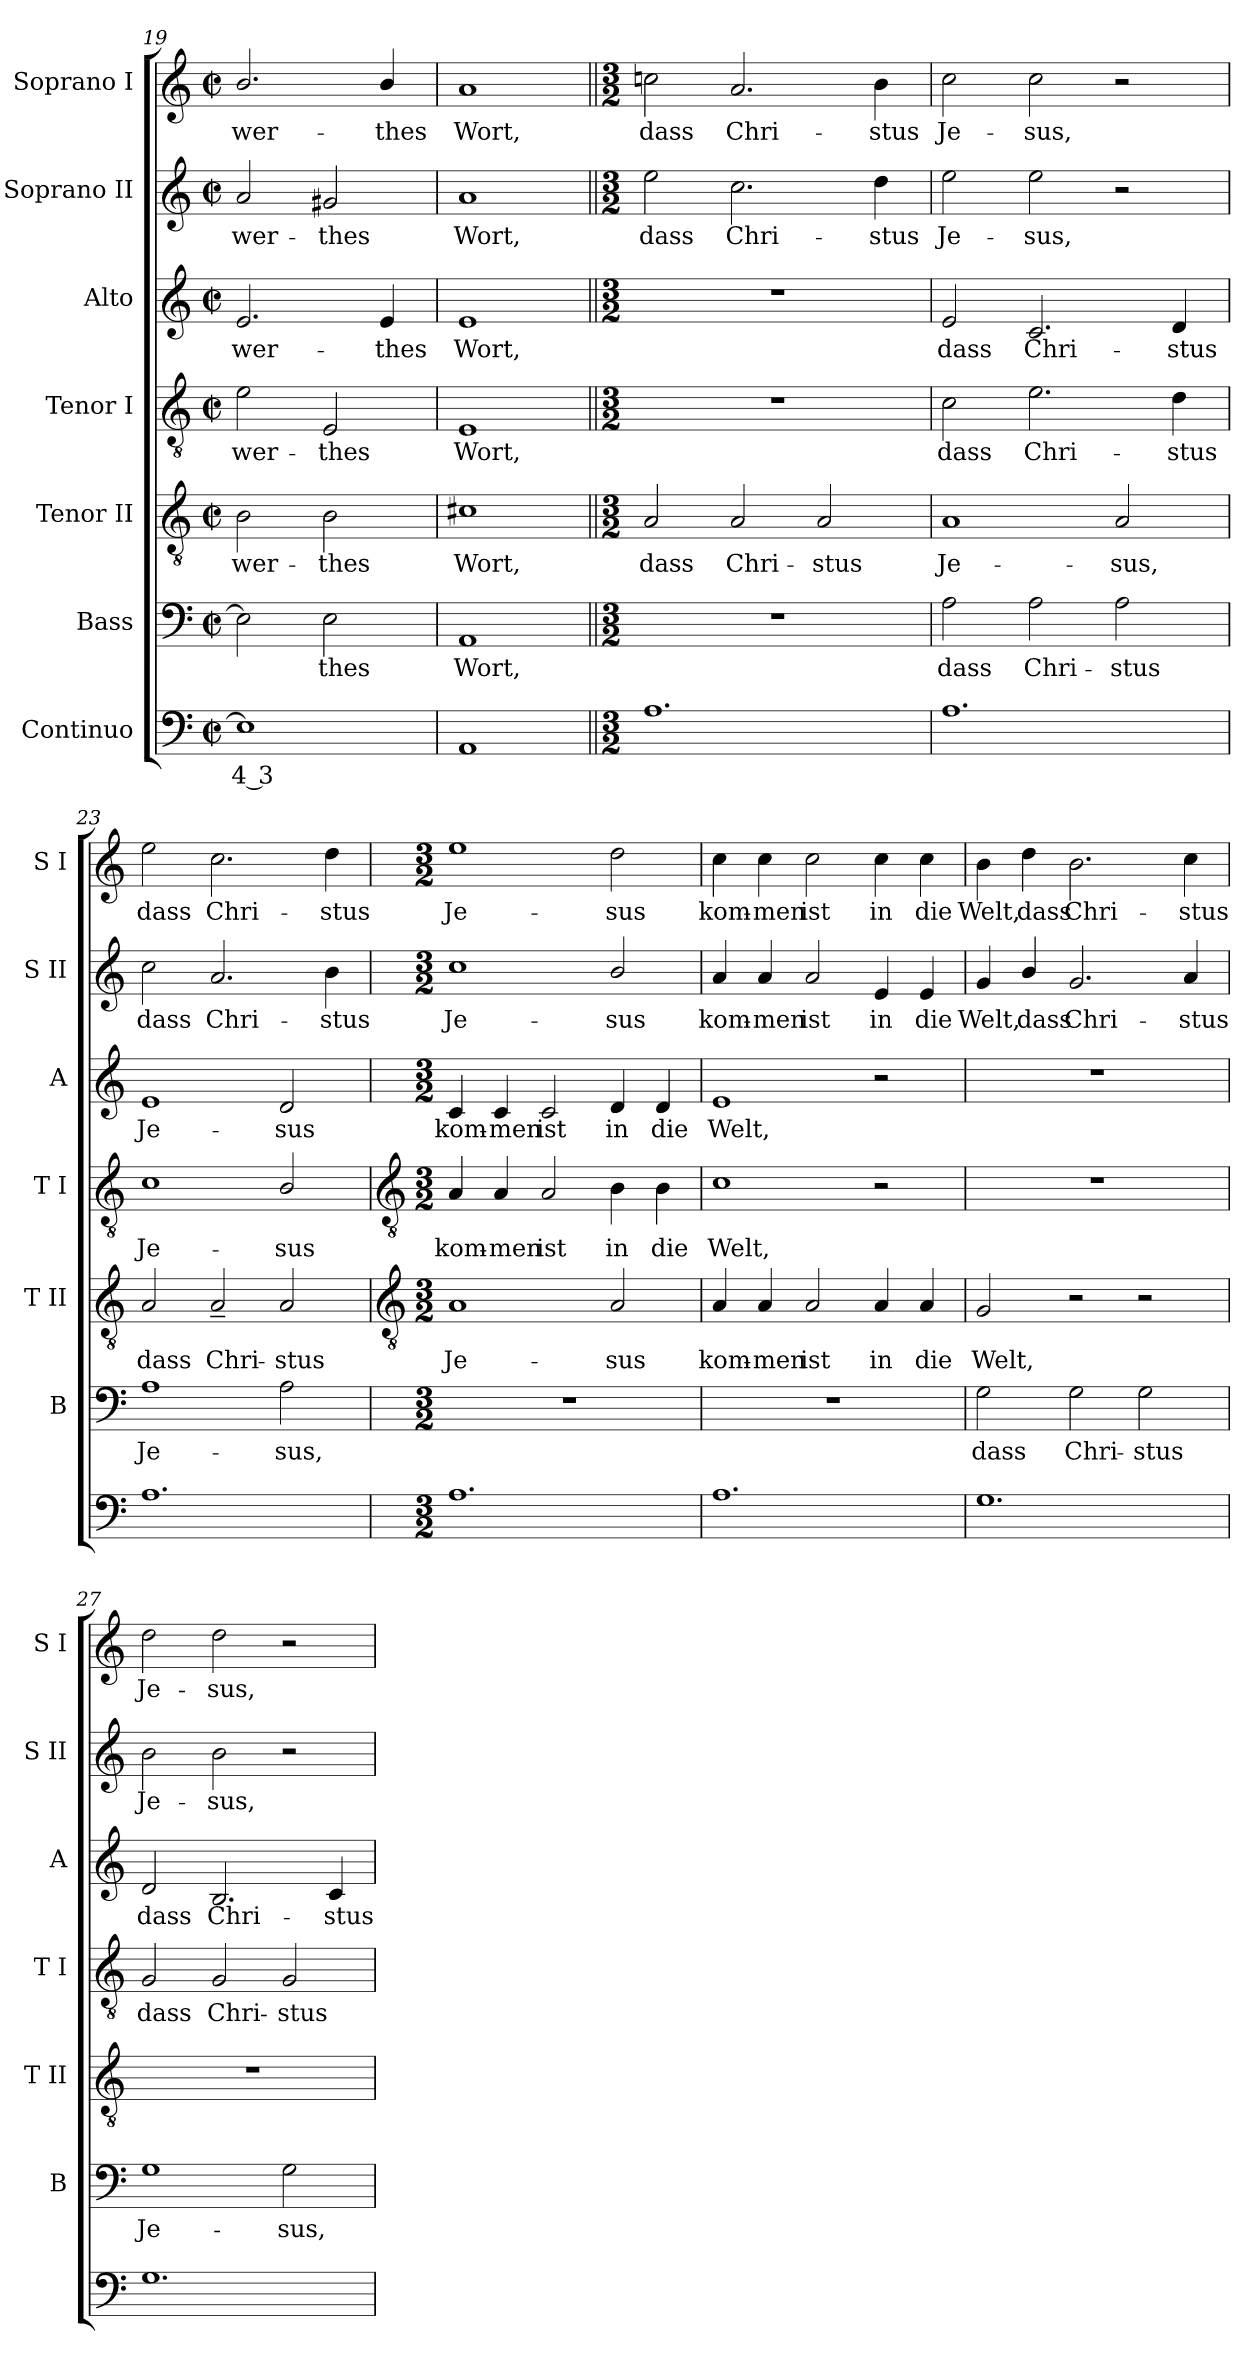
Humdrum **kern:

**kern	**text	**kern	**text	**kern	**text	**kern	**text	**kern	**text	**kern	**text	**kern	**text
*part7	*part7	*part6	*part6	*part5	*part5	*part4	*part4	*part3	*part3	*part2	*part2	*part1	*part1
*staff7	*staff7	*staff6	*staff6	*staff5	*staff5	*staff4	*staff4	*staff3	*staff3	*staff2	*staff2	*staff1	*staff1
*I"Continuo	*	*I"Bass	*	*I"Tenor II	*	*I"Tenor I	*	*I"Alto	*	*I"Soprano II	*	*I"Soprano I	*
*	*	*I'B	*	*I'T II	*	*I'T I	*	*I'A	*	*I'S II	*	*I'S I	*
*clefF4	*	*clefF4	*	*clefGv2	*	*clefGv2	*	*clefG2	*	*clefG2	*	*clefG2	*
*k[]	*	*k[]	*	*k[]	*	*k[]	*	*k[]	*	*k[]	*	*k[]	*
*C:	*	*C:	*	*C:	*	*C:	*	*C:	*	*C:	*	*C:	*
*M2/2	*	*M2/2	*	*M2/2	*	*M2/2	*	*M2/2	*	*M2/2	*	*M2/2	*
*met(c|)	*	*met(c|)	*	*met(c|)	*	*met(c|)	*	*met(c|)	*	*met(c|)	*	*met(c|)	*
=19	=19	=19	=19	=19	=19	=19	=19	=19	=19	=19	=19	=19	=19
!	!LO:LY:b	!	!	!	!LO:LY:b	!	!LO:LY:b	!	!LO:LY:b	!	!LO:LY:b	!	!LO:LY:b
1E]	4 3	2E]	.	2B	wer-	2e	wer-	2.e	wer-	2a	wer-	2.b/	wer-
!	!	!	!LO:LY:b	!	!LO:LY:b	!	!LO:LY:b	!	!	!	!LO:LY:b	!	!
.	.	2E	thes	2B	-thes	2E	-thes	.	.	2g#X	-thes	.	.
!	!	!	!	!	!	!	!	!	!LO:LY:b	!	!	!	!LO:LY:b
.	.	.	.	.	.	.	.	4e	-thes	.	.	4b/	-thes
=20	=20	=20	=20	=20	=20	=20	=20	=20	=20	=20	=20	=20	=20
!	!	!	!LO:LY:b	!	!LO:LY:b	!	!LO:LY:b	!	!LO:LY:b	!	!LO:LY:b	!	!LO:LY:b
1AA	.	1AA	Wort,	1c#X	Wort,	1E	Wort,	1e	Wort,	1a	Wort,	1a	Wort,
=21||	=21||	=21||	=21||	=21||	=21||	=21||	=21||	=21||	=21||	=21||	=21||	=21||	=21||
*M3/2	*	*M3/2	*	*M3/2	*	*M3/2	*	*M3/2	*	*M3/2	*	*M3/2	*
!	!	!LO:N:vis=1	!	!	!LO:LY:b	!LO:N:vis=1	!	!LO:N:vis=1	!	!	!LO:LY:b	!	!LO:LY:b
1.A	.	1.r	.	2A	dass	1.r	.	1.r	.	2ee	dass	2ccn	dass
!	!	!	!	!	!LO:LY:b	!	!	!	!	!	!LO:LY:b	!	!LO:LY:b
.	.	.	.	2A	Chri-	.	.	.	.	2.cc	Chri-	2.a	Chri-
!	!	!	!	!	!LO:LY:b	!	!	!	!	!	!	!	!
.	.	.	.	2A	-stus	.	.	.	.	.	.	.	.
!	!	!	!	!	!	!	!	!	!	!	!LO:LY:b	!	!LO:LY:b
.	.	.	.	.	.	.	.	.	.	4dd	-stus	4b	-stus
=22	=22	=22	=22	=22	=22	=22	=22	=22	=22	=22	=22	=22	=22
!	!	!	!LO:LY:b	!	!LO:LY:b	!	!LO:LY:b	!	!LO:LY:b	!	!LO:LY:b	!	!LO:LY:b
1.A	.	2A	dass	1A	Je-	2c	dass	2e	dass	2ee	Je-	2cc	Je-
!	!	!	!LO:LY:b	!	!	!	!LO:LY:b	!	!LO:LY:b	!	!LO:LY:b	!	!LO:LY:b
.	.	2A	Chri-	.	.	2.e	Chri-	2.c	Chri-	2ee	-sus,	2cc	-sus,
!	!	!	!LO:LY:b	!	!LO:LY:b	!	!	!	!	!	!	!	!
.	.	2A	-stus	2A	-sus,	.	.	.	.	2r	.	2r	.
!	!	!	!	!	!	!	!LO:LY:b	!	!LO:LY:b	!	!	!	!
.	.	.	.	.	.	4d	-stus	4d	-stus	.	.	.	.
=23	=23	=23	=23	=23	=23	=23	=23	=23	=23	=23	=23	=23	=23
!	!	!	!LO:LY:b	!	!LO:LY:b	!	!LO:LY:b	!	!LO:LY:b	!	!LO:LY:b	!	!LO:LY:b
1.A	.	1A	Je-	2A	dass	1c	Je-	1e	Je-	2cc	dass	2ee	dass
!	!	!	!	!	!LO:LY:b	!	!	!	!	!	!LO:LY:b	!	!LO:LY:b
.	.	.	.	2A~	Chri-	.	.	.	.	2.a	Chri-	2.cc	Chri-
!	!	!	!LO:LY:b	!	!LO:LY:b	!	!LO:LY:b	!	!LO:LY:b	!	!	!	!
.	.	2A	-sus,	2A	-stus	2B/	-sus	2d	-sus	.	.	.	.
!	!	!	!	!	!	!	!	!	!	!	!LO:LY:b	!	!LO:LY:b
.	.	.	.	.	.	.	.	.	.	4b	-stus	4dd	-stus
!!LO:LB:g=z
=24	=24	=24	=24	=24	=24	=24	=24	=24	=24	=24	=24	=24	=24
*	*	*	*	*clefGv2	*	*clefGv2	*	*	*	*	*	*	*
*M3/2	*	*M3/2	*	*M3/2	*	*M3/2	*	*M3/2	*	*M3/2	*	*M3/2	*
!	!	!LO:N:vis=1	!	!	!LO:LY:b	!	!LO:LY:b	!	!LO:LY:b	!	!LO:LY:b	!	!LO:LY:b
1.A	.	1.r	.	1A	Je-	4A	kom-	4c	kom-	1cc	Je-	1ee	Je-
!	!	!	!	!	!	!	!LO:LY:b	!	!LO:LY:b	!	!	!	!
.	.	.	.	.	.	4A	-men	4c	-men	.	.	.	.
!	!	!	!	!	!	!	!LO:LY:b	!	!LO:LY:b	!	!	!	!
.	.	.	.	.	.	2A	ist	2c	ist	.	.	.	.
!	!	!	!	!	!LO:LY:b	!	!LO:LY:b	!	!LO:LY:b	!	!LO:LY:b	!	!LO:LY:b
.	.	.	.	2A	-sus	4B	in	4d	in	2b/	-sus	2dd	-sus
!	!	!	!	!	!	!	!LO:LY:b	!	!LO:LY:b	!	!	!	!
.	.	.	.	.	.	4B	die	4d	die	.	.	.	.
=25	=25	=25	=25	=25	=25	=25	=25	=25	=25	=25	=25	=25	=25
!	!	!LO:N:vis=1	!	!	!LO:LY:b	!	!LO:LY:b	!	!LO:LY:b	!	!LO:LY:b	!	!LO:LY:b
1.A	.	1.r	.	4A	kom-	1c	Welt,	1e	Welt,	4a	kom-	4cc	kom-
!	!	!	!	!	!LO:LY:b	!	!	!	!	!	!LO:LY:b	!	!LO:LY:b
.	.	.	.	4A	-men	.	.	.	.	4a	-men	4cc	-men
!	!	!	!	!	!LO:LY:b	!	!	!	!	!	!LO:LY:b	!	!LO:LY:b
.	.	.	.	2A	ist	.	.	.	.	2a	ist	2cc	ist
!	!	!	!	!	!LO:LY:b	!	!	!	!	!	!LO:LY:b	!	!LO:LY:b
.	.	.	.	4A	in	2r	.	2r	.	4e	in	4cc	in
!	!	!	!	!	!LO:LY:b	!	!	!	!	!	!LO:LY:b	!	!LO:LY:b
.	.	.	.	4A	die	.	.	.	.	4e	die	4cc	die
=26	=26	=26	=26	=26	=26	=26	=26	=26	=26	=26	=26	=26	=26
!	!	!	!LO:LY:b	!	!LO:LY:b	!LO:N:vis=1	!	!LO:N:vis=1	!	!	!LO:LY:b	!	!LO:LY:b
1.G	.	2G	dass	2G	Welt,	1.r	.	1.r	.	4g	Welt,	4b	Welt,
!	!	!	!	!	!	!	!	!	!	!	!LO:LY:b	!	!LO:LY:b
.	.	.	.	.	.	.	.	.	.	4b/	dass	4dd	dass
!	!	!	!LO:LY:b	!	!	!	!	!	!	!	!LO:LY:b	!	!LO:LY:b
.	.	2G	Chri-	2r	.	.	.	.	.	2.g	Chri-	2.b	Chri-
!	!	!	!LO:LY:b	!	!	!	!	!	!	!	!	!	!
.	.	2G	-stus	2r	.	.	.	.	.	.	.	.	.
!	!	!	!	!	!	!	!	!	!	!	!LO:LY:b	!	!LO:LY:b
.	.	.	.	.	.	.	.	.	.	4a	-stus	4cc	-stus
=27	=27	=27	=27	=27	=27	=27	=27	=27	=27	=27	=27	=27	=27
!	!	!	!LO:LY:b	!LO:N:vis=1	!	!	!LO:LY:b	!	!LO:LY:b	!	!LO:LY:b	!	!LO:LY:b
1.G	.	1G	Je-	1.r	.	2G	dass	2d	dass	2b	Je-	2dd	Je-
!	!	!	!	!	!	!	!LO:LY:b	!	!LO:LY:b	!	!LO:LY:b	!	!LO:LY:b
.	.	.	.	.	.	2G	Chri-	2.B	Chri-	2b	-sus,	2dd	-sus,
!	!	!	!LO:LY:b	!	!	!	!LO:LY:b	!	!	!	!	!	!
.	.	2G	-sus,	.	.	2G	-stus	.	.	2r	.	2r	.
!	!	!	!	!	!	!	!	!	!LO:LY:b	!	!	!	!
.	.	.	.	.	.	.	.	4c	-stus	.	.	.	.
=	=	=	=	=	=	=	=	=	=	=	=	=	=
*-	*-	*-	*-	*-	*-	*-	*-	*-	*-	*-	*-	*-	*-
